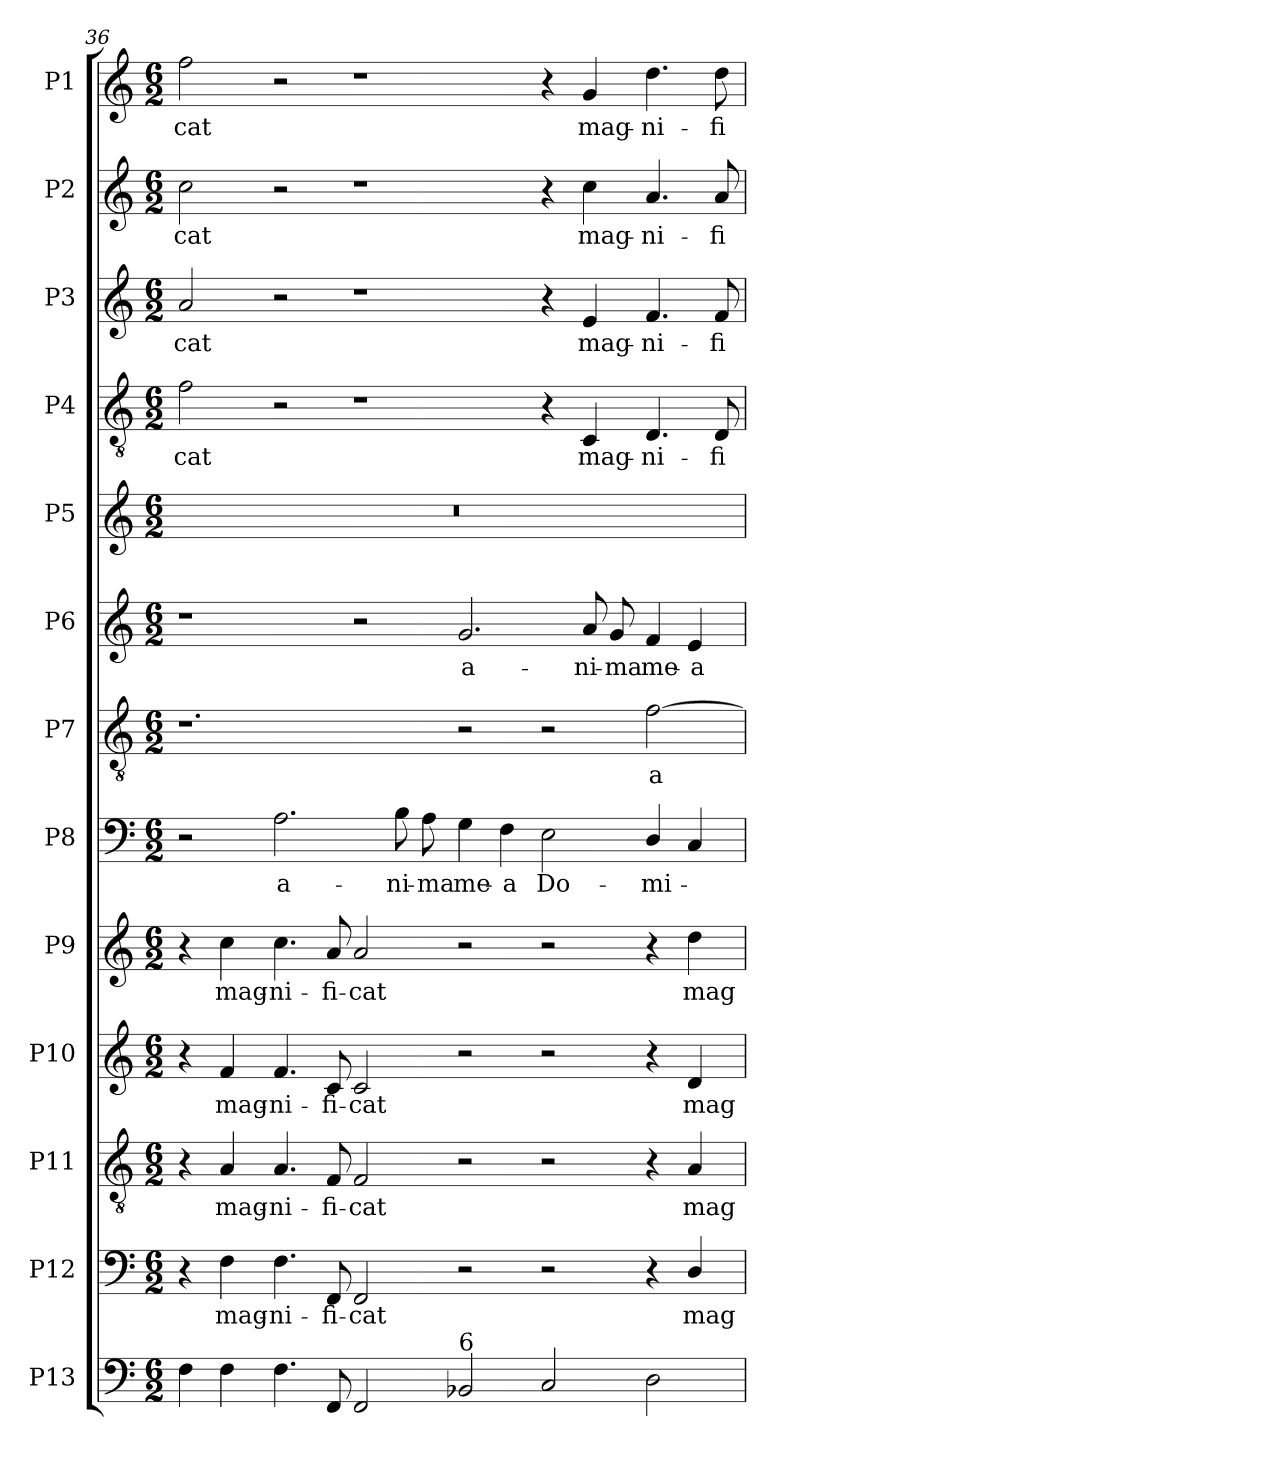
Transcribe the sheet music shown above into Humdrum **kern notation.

**kern	**kern	**text	**kern	**text	**kern	**text	**kern	**text	**kern	**text	**kern	**text	**kern	**text	**kern	**kern	**text	**kern	**text	**kern	**text	**kern	**text
*part13	*part12	*part12	*part11	*part11	*part10	*part10	*part9	*part9	*part8	*part8	*part7	*part7	*part6	*part6	*part5	*part4	*part4	*part3	*part3	*part2	*part2	*part1	*part1
*staff13	*staff12	*staff12	*staff11	*staff11	*staff10	*staff10	*staff9	*staff9	*staff8	*staff8	*staff7	*staff7	*staff6	*staff6	*staff5	*staff4	*staff4	*staff3	*staff3	*staff2	*staff2	*staff1	*staff1
*I"P13	*I"P12	*	*I"P11	*	*I"P10	*	*I"P9	*	*I"P8	*	*I"P7	*	*I"P6	*	*I"P5	*I"P4	*	*I"P3	*	*I"P2	*	*I"P1	*
!!LO:PB:g=z
*clefF4	*clefF4	*	*clefGv2	*	*clefG2	*	*clefG2	*	*clefF4	*	*clefGv2	*	*clefG2	*	*clefG2	*clefGv2	*	*clefG2	*	*clefG2	*	*clefG2	*
*	*	*	*ITrd7c12	*	*	*	*	*	*	*	*ITrd7c12	*	*	*	*	*ITrd7c12	*	*	*	*	*	*	*
*k[]	*k[]	*	*k[]	*	*k[]	*	*k[]	*	*k[]	*	*k[]	*	*k[]	*	*k[]	*k[]	*	*k[]	*	*k[]	*	*k[]	*
*C:	*C:	*	*C:	*	*C:	*	*C:	*	*C:	*	*C:	*	*C:	*	*C:	*C:	*	*C:	*	*C:	*	*C:	*
*M6/2	*M6/2	*	*M6/2	*	*M6/2	*	*M6/2	*	*M6/2	*	*M6/2	*	*M6/2	*	*M6/2	*M6/2	*	*M6/2	*	*M6/2	*	*M6/2	*
=36	=36	=36	=36	=36	=36	=36	=36	=36	=36	=36	=36	=36	=36	=36	=36	=36	=36	=36	=36	=36	=36	=36	=36
!	!	!	!	!	!	!	!	!	!	!	!	!	!	!	!LO:N:vis=1	!	!	!	!	!	!	!	!
!	!	!	!	!	!	!	!	!	!	!	!	!	!	!	!	!	!LO:LY:b:color=#000000	!	!	!	!	!	!
!	!	!	!	!	!	!	!	!	!	!	!	!	!	!	!	!	!	!	!LO:LY:b:color=#000000	!	!	!	!
!	!	!	!	!	!	!	!	!	!	!	!	!	!	!	!	!	!	!	!	!	!LO:LY:b:color=#000000	!	!
!	!	!	!	!	!	!	!	!	!	!	!	!	!	!	!	!	!	!	!	!	!	!	!LO:LY:b:color=#000000
4Fi\	4r	.	4r	.	4r	.	4r	.	2r	.	1.r	.	1r	.	0.r	2Fi\	-cat	2ai/	-cat	2cci\	-cat	2ffi\	-cat
!	!	!LO:LY:b:color=#000000	!	!	!	!	!	!	!	!	!	!	!	!	!	!	!	!	!	!	!	!	!
!	!	!	!	!LO:LY:b:color=#000000	!	!	!	!	!	!	!	!	!	!	!	!	!	!	!	!	!	!	!
!	!	!	!	!	!	!LO:LY:b:color=#000000	!	!	!	!	!	!	!	!	!	!	!	!	!	!	!	!	!
!	!	!	!	!	!	!	!	!LO:LY:b:color=#000000	!	!	!	!	!	!	!	!	!	!	!	!	!	!	!
4Fi\	4Fi\	mag-	4AAi/	mag-	4fi/	mag-	4cci\	mag-	.	.	.	.	.	.	.	.	.	.	.	.	.	.	.
!	!	!LO:LY:b:color=#000000	!	!	!	!	!	!	!	!	!	!	!	!	!	!	!	!	!	!	!	!	!
!	!	!	!	!LO:LY:b:color=#000000	!	!	!	!	!	!	!	!	!	!	!	!	!	!	!	!	!	!	!
!	!	!	!	!	!	!LO:LY:b:color=#000000	!	!	!	!	!	!	!	!	!	!	!	!	!	!	!	!	!
!	!	!	!	!	!	!	!	!LO:LY:b:color=#000000	!	!	!	!	!	!	!	!	!	!	!	!	!	!	!
!	!	!	!	!	!	!	!	!	!	!LO:LY:b:color=#000000	!	!	!	!	!	!	!	!	!	!	!	!	!
4.Fi\	4.Fi\	-ni-	4.AAi/	-ni-	4.fi/	-ni-	4.cci\	-ni-	2.Ai\	a-	.	.	.	.	.	2r	.	2r	.	2r	.	2r	.
!	!	!LO:LY:b:color=#000000	!	!	!	!	!	!	!	!	!	!	!	!	!	!	!	!	!	!	!	!	!
!	!	!	!	!LO:LY:b:color=#000000	!	!	!	!	!	!	!	!	!	!	!	!	!	!	!	!	!	!	!
!	!	!	!	!	!	!LO:LY:b:color=#000000	!	!	!	!	!	!	!	!	!	!	!	!	!	!	!	!	!
!	!	!	!	!	!	!	!	!LO:LY:b:color=#000000	!	!	!	!	!	!	!	!	!	!	!	!	!	!	!
8FFi/	8FFi/	-fi-	8FFi/	-fi-	8ci/	-fi-	8ai/	-fi-	.	.	.	.	.	.	.	.	.	.	.	.	.	.	.
!	!	!LO:LY:b:color=#000000	!	!	!	!	!	!	!	!	!	!	!	!	!	!	!	!	!	!	!	!	!
!	!	!	!	!LO:LY:b:color=#000000	!	!	!	!	!	!	!	!	!	!	!	!	!	!	!	!	!	!	!
!	!	!	!	!	!	!LO:LY:b:color=#000000	!	!	!	!	!	!	!	!	!	!	!	!	!	!	!	!	!
!	!	!	!	!	!	!	!	!LO:LY:b:color=#000000	!	!	!	!	!	!	!	!	!	!	!	!	!	!	!
2FFi/	2FFi/	-cat	2FFi/	-cat	2ci/	-cat	2ai/	-cat	.	.	.	.	2r	.	.	1r	.	1r	.	1r	.	1r	.
!	!	!	!	!	!	!	!	!	!	!LO:LY:b:color=#000000	!	!	!	!	!	!	!	!	!	!	!	!	!
.	.	.	.	.	.	.	.	.	8Bi\	-ni-	.	.	.	.	.	.	.	.	.	.	.	.	.
!	!	!	!	!	!	!	!	!	!	!LO:LY:b:color=#000000	!	!	!	!	!	!	!	!	!	!	!	!	!
.	.	.	.	.	.	.	.	.	8Ai\	-ma	.	.	.	.	.	.	.	.	.	.	.	.	.
!	!	!	!	!	!	!	!	!	!	!LO:LY:b:color=#000000	!	!	!	!	!	!	!	!	!	!	!	!	!
!LO:TX:a:t=6	!	!	!	!	!	!	!	!	!	!	!	!	!	!	!	!	!	!	!	!	!	!	!
!	!	!	!	!	!	!	!	!	!	!	!	!	!	!LO:LY:b:color=#000000	!	!	!	!	!	!	!	!	!
2BB-Xi/	2r	.	2r	.	2r	.	2r	.	4Gi\	me-	2r	.	2.gi/	a-	.	.	.	.	.	.	.	.	.
!	!	!	!	!	!	!	!	!	!	!LO:LY:b:color=#000000	!	!	!	!	!	!	!	!	!	!	!	!	!
.	.	.	.	.	.	.	.	.	4Fi\	-a	.	.	.	.	.	.	.	.	.	.	.	.	.
!	!	!	!	!	!	!	!	!	!	!LO:LY:b:color=#000000	!	!	!	!	!	!	!	!	!	!	!	!	!
2Ci/	2r	.	2r	.	2r	.	2r	.	2Ei\	Do-	2r	.	.	.	.	4r	.	4r	.	4r	.	4r	.
!	!	!	!	!	!	!	!	!	!	!	!	!	!	!LO:LY:b:color=#000000	!	!	!	!	!	!	!	!	!
!	!	!	!	!	!	!	!	!	!	!	!	!	!	!	!	!	!LO:LY:b:color=#000000	!	!	!	!	!	!
!	!	!	!	!	!	!	!	!	!	!	!	!	!	!	!	!	!	!	!LO:LY:b:color=#000000	!	!	!	!
!	!	!	!	!	!	!	!	!	!	!	!	!	!	!	!	!	!	!	!	!	!LO:LY:b:color=#000000	!	!
!	!	!	!	!	!	!	!	!	!	!	!	!	!	!	!	!	!	!	!	!	!	!	!LO:LY:b:color=#000000
.	.	.	.	.	.	.	.	.	.	.	.	.	8ai/	-ni-	.	4CCi/	mag-	4ei/	mag-	4cci\	mag-	4gi/	mag-
!	!	!	!	!	!	!	!	!	!	!	!	!	!	!LO:LY:b:color=#000000	!	!	!	!	!	!	!	!	!
.	.	.	.	.	.	.	.	.	.	.	.	.	8gi/	-ma	.	.	.	.	.	.	.	.	.
!	!	!	!	!	!	!	!	!	!	!LO:LY:b:color=#000000	!	!	!	!	!	!	!	!	!	!	!	!	!
!	!	!	!	!	!	!	!	!	!	!	!	!LO:LY:b:color=#000000	!	!	!	!	!	!	!	!	!	!	!
!	!	!	!	!	!	!	!	!	!	!	!	!	!	!LO:LY:b:color=#000000	!	!	!	!	!	!	!	!	!
!	!	!	!	!	!	!	!	!	!	!	!	!	!	!	!	!	!LO:LY:b:color=#000000	!	!	!	!	!	!
!	!	!	!	!	!	!	!	!	!	!	!	!	!	!	!	!	!	!	!LO:LY:b:color=#000000	!	!	!	!
!	!	!	!	!	!	!	!	!	!	!	!	!	!	!	!	!	!	!	!	!	!LO:LY:b:color=#000000	!	!
!	!	!	!	!	!	!	!	!	!	!	!	!	!	!	!	!	!	!	!	!	!	!	!LO:LY:b:color=#000000
2Di\	4r	.	4r	.	4r	.	4r	.	4Di/	-mi-	[2Fi\	a-	4fi/	me-	.	4.DDi/	-ni-	4.fi/	-ni-	4.ai/	-ni-	4.ddi\	-ni-
!	!	!LO:LY:b:color=#000000	!	!	!	!	!	!	!	!	!	!	!	!	!	!	!	!	!	!	!	!	!
!	!	!	!	!LO:LY:b:color=#000000	!	!	!	!	!	!	!	!	!	!	!	!	!	!	!	!	!	!	!
!	!	!	!	!	!	!LO:LY:b:color=#000000	!	!	!	!	!	!	!	!	!	!	!	!	!	!	!	!	!
!	!	!	!	!	!	!	!	!LO:LY:b:color=#000000	!	!	!	!	!	!	!	!	!	!	!	!	!	!	!
!	!	!	!	!	!	!	!	!	!	!	!	!	!	!LO:LY:b:color=#000000	!	!	!	!	!	!	!	!	!
.	4Di/	mag-	4AAi/	mag-	4di/	mag-	4ddi\	mag-	4Ci/	.	.	.	4ei/	-a	.	.	.	.	.	.	.	.	.
!	!	!	!	!	!	!	!	!	!	!	!	!	!	!	!	!	!LO:LY:b:color=#000000	!	!	!	!	!	!
!	!	!	!	!	!	!	!	!	!	!	!	!	!	!	!	!	!	!	!LO:LY:b:color=#000000	!	!	!	!
!	!	!	!	!	!	!	!	!	!	!	!	!	!	!	!	!	!	!	!	!	!LO:LY:b:color=#000000	!	!
!	!	!	!	!	!	!	!	!	!	!	!	!	!	!	!	!	!	!	!	!	!	!	!LO:LY:b:color=#000000
.	.	.	.	.	.	.	.	.	.	.	.	.	.	.	.	8DDi/	-fi-	8fi/	-fi-	8ai/	-fi-	8ddi\	-fi-
=	=	=	=	=	=	=	=	=	=	=	=	=	=	=	=	=	=	=	=	=	=	=	=
*-	*-	*-	*-	*-	*-	*-	*-	*-	*-	*-	*-	*-	*-	*-	*-	*-	*-	*-	*-	*-	*-	*-	*-
